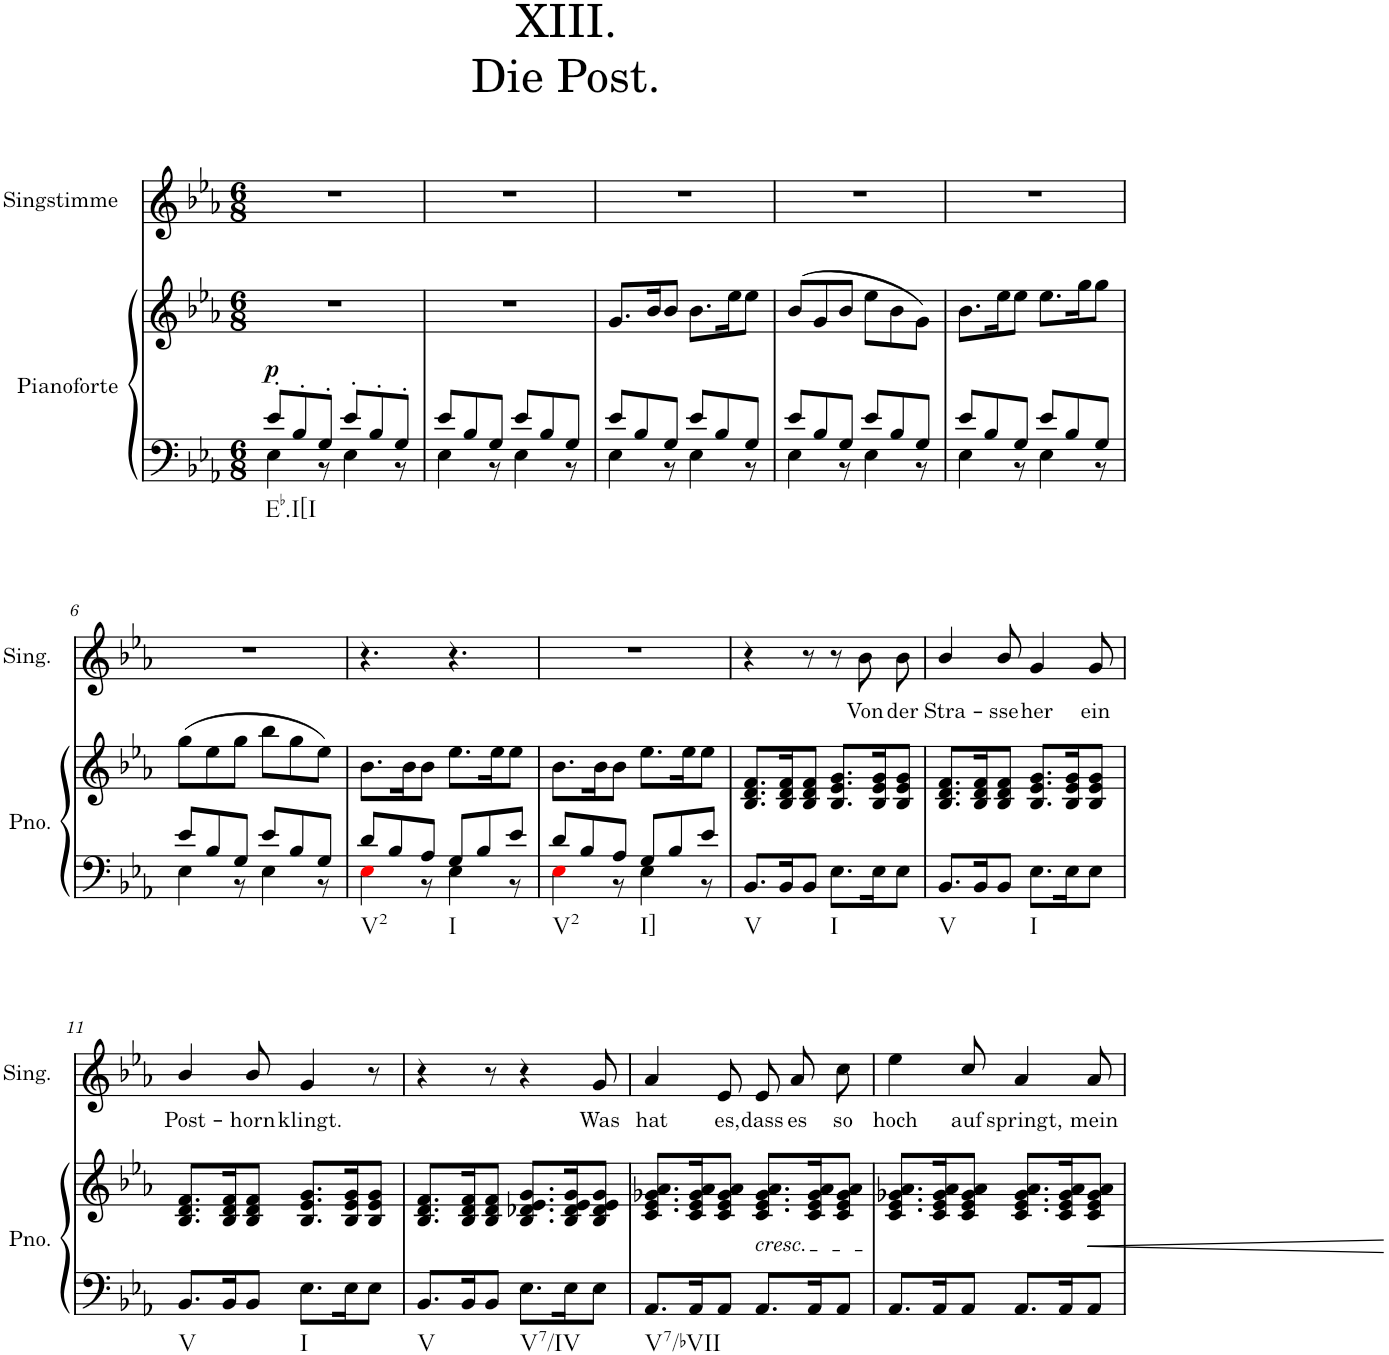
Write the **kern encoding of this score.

**kern	**kern	**dynam	**kern	**text
*part2	*part2	*part2	*part1	*part1
*staff3	*staff2	*staff2/3	*staff1	*staff1
*I"Pianoforte	*	*	*I"Singstimme	*
*I'Pno.	*	*	*I'Sing.	*
*clefF4	*clefG2	*	*clefG2	*
*k[b-e-a-]	*k[b-e-a-]	*	*k[b-e-a-]	*
*M6/8	*M6/8	*	*M6/8	*
=1	=1	=1	=1	=1
*^	*	*	*	*
!LO:TX:b:t=Eb.I[I	!	!	!	!	!
!	!	!	!LO:DY:b	!	!
8e-'/L	4E-\	2.r	p	2.r	.
8B-'/	.	.	.	.	.
8G'/J	8r	.	.	.	.
8e-'/L	4E-\	.	.	.	.
8B-'/	.	.	.	.	.
8G'/J	8r	.	.	.	.
=2	=2	=2	=2	=2	=2
8e-/L	4E-\	2.r	.	2.r	.
8B-/	.	.	.	.	.
8G/J	8r	.	.	.	.
8e-/L	4E-\	.	.	.	.
8B-/	.	.	.	.	.
8G/J	8r	.	.	.	.
=3	=3	=3	=3	=3	=3
8e-/L	4E-\	8.g/L	.	2.r	.
8B-/	.	.	.	.	.
.	.	16b-/K	.	.	.
8G/J	8r	8b-/J	.	.	.
8e-/L	4E-\	8.b-\L	.	.	.
8B-/	.	.	.	.	.
.	.	16ee-\K	.	.	.
8G/J	8r	8ee-\J	.	.	.
=4	=4	=4	=4	=4	=4
8e-/L	4E-\	(8b-/L	.	2.r	.
8B-/	.	8g/	.	.	.
8G/J	8r	8b-/J	.	.	.
8e-/L	4E-\	8ee-\L	.	.	.
8B-/	.	8b-\	.	.	.
8G/J	8r	8g\J)	.	.	.
=5	=5	=5	=5	=5	=5
8e-/L	4E-\	8.b-\L	.	2.r	.
8B-/	.	.	.	.	.
.	.	16ee-\K	.	.	.
8G/J	8r	8ee-\J	.	.	.
8e-/L	4E-\	8.ee-\L	.	.	.
8B-/	.	.	.	.	.
.	.	16gg\K	.	.	.
8G/J	8r	8gg\J	.	.	.
!!LO:LB:g=z
=6	=6	=6	=6	=6	=6
8e-/L	4E-\	(8gg\L	.	2.r	.
8B-/	.	8ee-\	.	.	.
8G/J	8r	8gg\J	.	.	.
8e-/L	4E-\	8bb-\L	.	.	.
8B-/	.	8gg\	.	.	.
8G/J	8r	8ee-\J)	.	.	.
=7	=7	=7	=7	=7	=7
!LO:TX:b:t=V2	!	!	!	!	!
8d/L	4E-i\	8.b-\L	.	4.r	.
8B-/	.	.	.	.	.
.	.	16b-\K	.	.	.
8A-/J	8r	8b-\J	.	.	.
!LO:TX:b:t=I	!	!	!	!	!
8G/L	4E-\	8.ee-\L	.	4.r	.
8B-/	.	.	.	.	.
.	.	16ee-\K	.	.	.
8e-/J	8r	8ee-\J	.	.	.
=8	=8	=8	=8	=8	=8
!LO:TX:b:t=V2	!	!	!	!	!
8d/L	4E-i\	8.b-\L	.	2.r	.
8B-/	.	.	.	.	.
.	.	16b-\K	.	.	.
8A-/J	8r	8b-\J	.	.	.
!LO:TX:b:t=I]	!	!	!	!	!
8G/L	4E-\	8.ee-\L	.	.	.
8B-/	.	.	.	.	.
.	.	16ee-\K	.	.	.
8e-/J	8r	8ee-\J	.	.	.
=9	=9	=9	=9	=9	=9
!LO:TX:b:t=V	!	!	!	!	!
*v	*v	*	*	*	*
8.BB-/L	8.B-/ 8.d/ 8.f/L	.	4r	.
16BB-/K	16B-/ 16d/ 16f/K	.	.	.
8BB-/J	8B-/ 8d/ 8f/J	.	8r	.
!LO:TX:b:t=I	!	!	!	!
8.E-\L	8.B-/ 8.e-/ 8.g/L	.	8r	.
!	!	!	!	!LO:LY:b
.	.	.	8b-\L	Von
16E-\K	16B-/ 16e-/ 16g/K	.	.	.
!	!	!	!	!LO:LY:b
8E-\J	8B-/ 8e-/ 8g/J	.	8b-\J	der
=10	=10	=10	=10	=10
!LO:TX:b:t=V	!	!	!	!
!	!	!	!	!LO:LY:b
8.BB-/L	8.B-/ 8.d/ 8.f/L	.	4b-/	Stra-
16BB-/K	16B-/ 16d/ 16f/K	.	.	.
!	!	!	!	!LO:LY:b
8BB-/J	8B-/ 8d/ 8f/J	.	8b-/	-sse
!LO:TX:b:t=I	!	!	!	!
!	!	!	!	!LO:LY:b
8.E-\L	8.B-/ 8.e-/ 8.g/L	.	4g/	her
16E-\K	16B-/ 16e-/ 16g/K	.	.	.
!	!	!	!	!LO:LY:b
8E-\J	8B-/ 8e-/ 8g/J	.	8g/	ein
!!LO:LB:g=z
=11	=11	=11	=11	=11
!LO:TX:b:t=V	!	!	!	!
!	!	!	!	!LO:LY:b
8.BB-/L	8.B-/ 8.d/ 8.f/L	.	4b-/	Post-
16BB-/K	16B-/ 16d/ 16f/K	.	.	.
!	!	!	!	!LO:LY:b
8BB-/J	8B-/ 8d/ 8f/J	.	8b-/	-horn
!LO:TX:b:t=I	!	!	!	!
!	!	!	!	!LO:LY:b
8.E-\L	8.B-/ 8.e-/ 8.g/L	.	4g/	klingt.
16E-\K	16B-/ 16e-/ 16g/K	.	.	.
8E-\J	8B-/ 8e-/ 8g/J	.	8r	.
=12	=12	=12	=12	=12
!LO:TX:b:t=V	!	!	!	!
8.BB-/L	8.B-/ 8.d/ 8.f/L	.	4r	.
16BB-/K	16B-/ 16d/ 16f/K	.	.	.
8BB-/J	8B-/ 8d/ 8f/J	.	8r	.
!LO:TX:b:t=V7/IV	!	!	!	!
8.E-\L	8.B-/ 8.d-X/ 8.e-/ 8.g/L	.	4r	.
16E-\K	16B-/ 16d-/ 16e-/ 16g/K	.	.	.
!	!	!	!	!LO:LY:b
8E-\J	8B-/ 8d-/ 8e-/ 8g/J	.	8g/	Was
=13	=13	=13	=13	=13
!LO:TX:b:t=V7/bVII	!	!	!	!
!	!	!	!	!LO:LY:b
8.AA-/L	8.c/ 8.e-/ 8.g-X/ 8.a-/L	.	4a-/	hat
16AA-/K	16c/ 16e-/ 16g-/ 16a-/K	.	.	.
!	!	!	!	!LO:LY:b
8AA-/J	8c/ 8e-/ 8g-/ 8a-/J	.	8e-/	es,
!	!LO:TX:b:i:t=cresc.	!	!	!
!	!	!	!	!LO:LY:b
8.AA-/L	8.c/ 8.e-/ 8.g-/ 8.a-/L	.	8e-/L	dass
!	!	!	!	!LO:LY:b
.	.	.	8a-/	es
16AA-/K	16c/ 16e-/ 16g-/ 16a-/K	.	.	.
!	!	!	!	!LO:LY:b
8AA-/J	8c/ 8e-/ 8g-/ 8a-/J	.	8cc/J	so
=14	=14	=14	=14	=14
!	!	!	!	!LO:LY:b
8.AA-/L	8.c/ 8.e-/ 8.g-X/ 8.a-/L	.	4ee-\	hoch
16AA-/K	16c/ 16e-/ 16g-/ 16a-/K	.	.	.
!	!	!	!	!LO:LY:b
8AA-/J	8c/ 8e-/ 8g-/ 8a-/J	.	8cc/	auf-
!	!	!	!	!LO:LY:b
8.AA-/L	8.c/ 8.e-/ 8.g-/ 8.a-/L	.	4a-/	-springt,
16AA-/K	16c/ 16e-/ 16g-/ 16a-/K	.	.	.
!	!	!LO:HP:b	!	!LO:LY:b
8AA-/J	8c/ 8e-/ 8g-/ 8a-/J	<	8a-/	mein
.	.	[	.	.
=	=	=	=	=
*-	*-	*-	*-	*-
